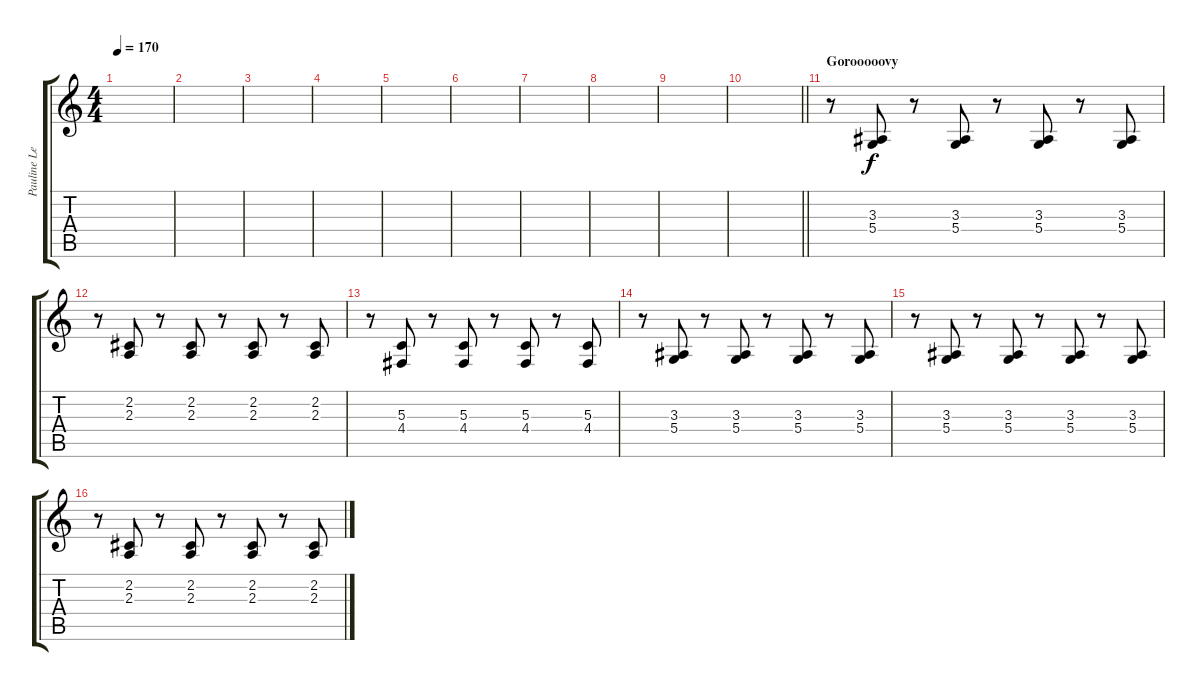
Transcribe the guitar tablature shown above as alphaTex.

\track ("Pauline Lead" "Pauline Le") {instrument lead1square}
\staff {score tabs}
\tuning (E4 B3 G3 D3 A2 E2) {hide}
\ts (4 4)
\tempo 170
\clef g2
\ks c
|
|
|
|
|
|
|
|
|
\barLineRight lightlight
|
\section ("" "Gorooooovy")
r.8 (3.3 5.4).8 r.8 (3.3 5.4).8 r.8 (3.3 5.4).8 r.8 (3.3 5.4).8 |
r.8 (2.2 2.3).8 r.8 (2.2 2.3).8 r.8 (2.2 2.3).8 r.8 (2.2 2.3).8 |
r.8 (5.3 4.4).8 r.8 (5.3 4.4).8 r.8 (5.3 4.4).8 r.8 (5.3 4.4).8 |
r.8 (3.3 5.4).8 r.8 (3.3 5.4).8 r.8 (3.3 5.4).8 r.8 (3.3 5.4).8 |
r.8 (3.3 5.4).8 r.8 (3.3 5.4).8 r.8 (3.3 5.4).8 r.8 (3.3 5.4).8 |
r.8 (2.2 2.3).8 r.8 (2.2 2.3).8 r.8 (2.2 2.3).8 r.8 (2.2 2.3).8
